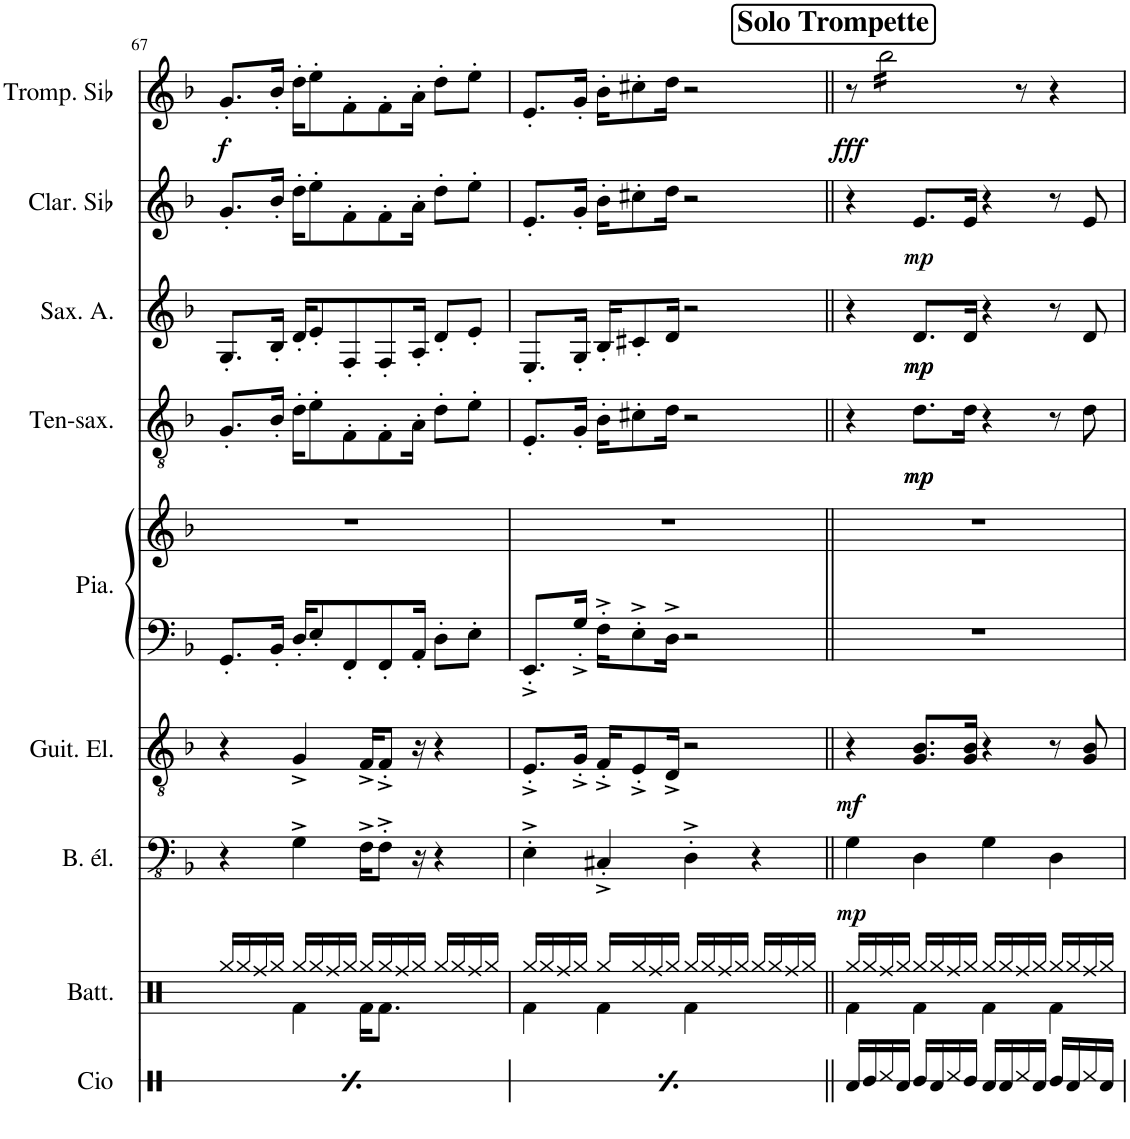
**kern	**kern	**kern	**dynam	**kern	**dynam	**kern	**dynam	**kern	**kern	**kern	**dynam	**kern	**dynam	**kern	**dynam	**kern	**dynam
*part10	*part9	*part8	*part8	*part7	*part7	*part6	*part6	*part5	*part5	*part4	*part4	*part3	*part3	*part2	*part2	*part1	*part1
*staff11	*staff10	*staff9	*staff9	*staff8	*staff8	*staff7	*staff7	*staff6	*staff5	*staff4	*staff4	*staff3	*staff3	*staff2	*staff2	*staff1	*staff1
*I"Congas	*I"Batterie	*I"Trombon	*	*I"Basse électrique	*	*I"Guitare électrique	*	*I"Piano	*	*I"Tenorsaxofon	*	*I"Saxophone Alto	*	*I"Clarinette en Sib	*	*I"Trompette en Sib	*
*	*I'Batt.	*I'Tbn.	*	*I'B. él.	*	*I'Guit. El.	*	*I'Pia.	*	*I'Ten-sax.	*	*I'Sax. A.	*	*I'Clar. Sib	*	*I'Tromp. Sib	*
!!LO:PB:g=z
*clefX	*clefX	*clefF4	*	*clefFv4	*	*clefGv2	*	*clefF4	*clefG2	*clefGv2	*	*clefG2	*	*clefG2	*	*clefG2	*
*	*	*	*	*	*	*	*	*	*	*Trd8c14	*	*Trd5c9	*	*Trd1c2	*	*Trd1c2	*
*k[]	*k[]	*k[b-]	*	*k[b-]	*	*k[b-]	*	*k[b-]	*k[b-]	*k[b-]	*	*k[b-]	*	*k[b-]	*	*k[b-]	*
*M4/4	*M4/4	*M4/4	*	*M4/4	*	*M4/4	*	*M4/4	*M4/4	*M4/4	*	*M4/4	*	*M4/4	*	*M4/4	*
=67	=67	=67	=67	=67	=67	=67	=67	=67	=67	=67	=67	=67	=67	=67	=67	=67	=67
*	*^	*	*	*	*	*	*	*	*	*	*	*	*	*	*	*	*
!	!	!	!	!	!	!	!	!	!	!	!	!	!	!	!	!	!	!LO:DY:b
16Rd/LL	16Rgg/LL	4ryy	4r	.	4r	.	4r	.	8.GG'/L	1r	8.G'/L	.	8.G'/L	.	8.g'/L	.	8.g'/L	f
16Re/	16Rgg/	.	.	.	.	.	.	.	.	.	.	.	.	.	.	.	.	.
16Rf/	16Rff/	.	.	.	.	.	.	.	.	.	.	.	.	.	.	.	.	.
16Rd/JJ	16Rgg/JJ	.	.	.	.	.	.	.	16BB-'/Jk	.	16B-'/Jk	.	16B-'/Jk	.	16b-'/Jk	.	16b-'/Jk	.
16Re/LL	16Rgg/LL	4Rf\	4G^	.	4GG^\	.	4G^/	.	16D'/KL	.	16d'\KL	.	16d'/KL	.	16dd'\KL	.	16dd'\KL	.
16Rd/	16Rgg/	.	.	.	.	.	.	.	8E'/	.	8e'\	.	8e'/	.	8ee'\	.	8ee'\	.
16Rf/	16Rff/	.	.	.	.	.	.	.	.	.	.	.	.	.	.	.	.	.
16Re/JJ	16Rgg/JJ	.	.	.	.	.	.	.	8FF'/	.	8F'\	.	8F'/	.	8f'\	.	8f'\	.
16Rd/LL	16Rgg/LL	16Rf\KL	16F^\KL	.	16FF^\KL	.	16F^/KL	.	.	.	.	.	.	.	.	.	.	.
16Rd/	16Rgg/	8.Rf\J	8F'^\J	.	8FF'^\J	.	8F'^/J	.	8FF'/	.	8F'\	.	8F'/	.	8f'\	.	8f'\	.
16Rf/	16Rff/	.	.	.	.	.	.	.	.	.	.	.	.	.	.	.	.	.
16Rd/JJ	16Rgg/JJ	.	16r	.	16r	.	16r	.	16AA'/Jk	.	16A'\Jk	.	16A'/Jk	.	16a'\Jk	.	16a'\Jk	.
16Re/LL	16Rgg/LL	4ryy	4r	.	4r	.	4r	.	8D'\L	.	8d'\L	.	8d'/L	.	8dd'\L	.	8dd'\L	.
16Rd/	16Rgg/	.	.	.	.	.	.	.	.	.	.	.	.	.	.	.	.	.
16Rf/	16Rff/	.	.	.	.	.	.	.	8E'\J	.	8e'\J	.	8e'/J	.	8ee'\J	.	8ee'\J	.
16Rd/JJ	16Rgg/JJ	.	.	.	.	.	.	.	.	.	.	.	.	.	.	.	.	.
=68	=68	=68	=68	=68	=68	=68	=68	=68	=68	=68	=68	=68	=68	=68	=68	=68	=68	=68
16Rd/LL	16Rgg/LL	4Rf\	4E'^	.	4EE'^\	.	8.E'^/L	.	8.EE'^/L	1r	8.E'/L	.	8.E'/L	.	8.e'/L	.	8.e'/L	.
16Re/	16Rgg/	.	.	.	.	.	.	.	.	.	.	.	.	.	.	.	.	.
16Rf/	16Rff/	.	.	.	.	.	.	.	.	.	.	.	.	.	.	.	.	.
16Rd/JJ	16Rgg/JJ	.	.	.	.	.	16G'^/Jk	.	16G'^/Jk	.	16G'/Jk	.	16G'/Jk	.	16g'/Jk	.	16g'/Jk	.
16Re/LL	16Rgg/LL	4Rf\	4C#X'^	.	4CC#X'^/	.	16F'^/KL	.	16F'^\KL	.	16B-'\KL	.	16B-'/KL	.	16b-'\KL	.	16b-'\KL	.
16Rd/	16Rgg/	.	.	.	.	.	8E'^/	.	8E'^\	.	8c#X'\	.	8c#X'/	.	8cc#X'\	.	8cc#X'\	.
16Rf/	16Rff/	.	.	.	.	.	.	.	.	.	.	.	.	.	.	.	.	.
16Re/JJ	16Rgg/JJ	.	.	.	.	.	16D^/Jk	.	16D^\Jk	.	16d\Jk	.	16d/Jk	.	16dd\Jk	.	16dd\Jk	.
16Rd/LL	16Rgg/LL	4Rf\	4D'^	.	4DD'^\	.	2r	.	2r	.	2r	.	2r	.	2r	.	2r	.
16Rd/	16Rgg/	.	.	.	.	.	.	.	.	.	.	.	.	.	.	.	.	.
16Rf/	16Rff/	.	.	.	.	.	.	.	.	.	.	.	.	.	.	.	.	.
16Rd/JJ	16Rgg/JJ	.	.	.	.	.	.	.	.	.	.	.	.	.	.	.	.	.
16Re/LL	16Rgg/LL	4ryy	4r	.	4r	.	.	.	.	.	.	.	.	.	.	.	.	.
16Rd/	16Rgg/	.	.	.	.	.	.	.	.	.	.	.	.	.	.	.	.	.
16Rf/	16Rff/	.	.	.	.	.	.	.	.	.	.	.	.	.	.	.	.	.
16Rd/JJ	16Rgg/JJ	.	.	.	.	.	.	.	.	.	.	.	.	.	.	.	.	.
!!LO:REH:place=s1:a:B:cj:fs=14:t=Solo Trompette
=69||	=69||	=69||	=69||	=69||	=69||	=69||	=69||	=69||	=69||	=69||	=69||	=69||	=69||	=69||	=69||	=69||	=69||	=69||
!	!	!	!	!LO:DY:b	!	!LO:DY:b	!	!LO:DY:b	!	!	!	!	!	!	!	!	!	!LO:DY:b
16Rd/LL	16Rgg/LL	4Rf\	4G	mp	4GG\	mp	4r	mf	1r	1r	4r	.	4r	.	4r	.	8r	fff
16Re/	16Rgg/	.	.	.	.	.	.	.	.	.	.	.	.	.	.	.	.	.
*	*	*	*	*	*	*	*	*	*	*	*	*	*	*	*	*	*tremolo	*
16Rf/	16Rff/	.	.	.	.	.	.	.	.	.	.	.	.	.	.	.	16bb-\LL	.
16Rd/JJ	16Rgg/JJ	.	.	.	.	.	.	.	.	.	.	.	.	.	.	.	16bb-\	.
!	!	!	!	!	!	!	!	!	!	!	!	!LO:DY:b	!	!	!	!	!	!
!	!	!	!	!	!	!	!	!	!	!	!	!LO:DY:n=1:b	!	!LO:DY:b	!	!	!	!
!	!	!	!	!	!	!	!	!	!	!	!	!	!	!LO:DY:n=1:b	!	!LO:DY:b	!	!
16Re/LL	16Rgg/LL	4Rf\	4D	.	4DD\	.	8.G/ 8.B-/L	.	.	.	8.d\L	mp mp	8.d/L	mp mp	8.e/L	mp	16bb-\	.
16Rd/	16Rgg/	.	.	.	.	.	.	.	.	.	.	.	.	.	.	.	16bb-\	.
16Rf/	16Rff/	.	.	.	.	.	.	.	.	.	.	.	.	.	.	.	16bb-\	.
16Re/JJ	16Rgg/JJ	.	.	.	.	.	16G/ 16B-/Jk	.	.	.	16d\Jk	.	16d/Jk	.	16e/Jk	.	16bb-\	.
16Rd/LL	16Rgg/LL	4Rf\	4G	.	4GG\	.	4r	.	.	.	4r	.	4r	.	4r	.	16bb-\	.
16Rd/	16Rgg/	.	.	.	.	.	.	.	.	.	.	.	.	.	.	.	16bb-\JJ	.
*	*	*	*	*	*	*	*	*	*	*	*	*	*	*	*	*	*Xtremolo	*
16Rf/	16Rff/	.	.	.	.	.	.	.	.	.	.	.	.	.	.	.	8r	.
16Rd/JJ	16Rgg/JJ	.	.	.	.	.	.	.	.	.	.	.	.	.	.	.	.	.
16Re/LL	16Rgg/LL	4Rf\	4D	.	4DD\	.	8r	.	.	.	8r	.	8r	.	8r	.	4r	.
16Rd/	16Rgg/	.	.	.	.	.	.	.	.	.	.	.	.	.	.	.	.	.
16Rf/	16Rff/	.	.	.	.	.	8G/ 8B-/	.	.	.	8d\	.	8d/	.	8e/	.	.	.
16Rd/JJ	16Rgg/JJ	.	.	.	.	.	.	.	.	.	.	.	.	.	.	.	.	.
*	*v	*v	*	*	*	*	*	*	*	*	*	*	*	*	*	*	*	*
=	=	=	=	=	=	=	=	=	=	=	=	=	=	=	=	=	=
*-	*-	*-	*-	*-	*-	*-	*-	*-	*-	*-	*-	*-	*-	*-	*-	*-	*-
